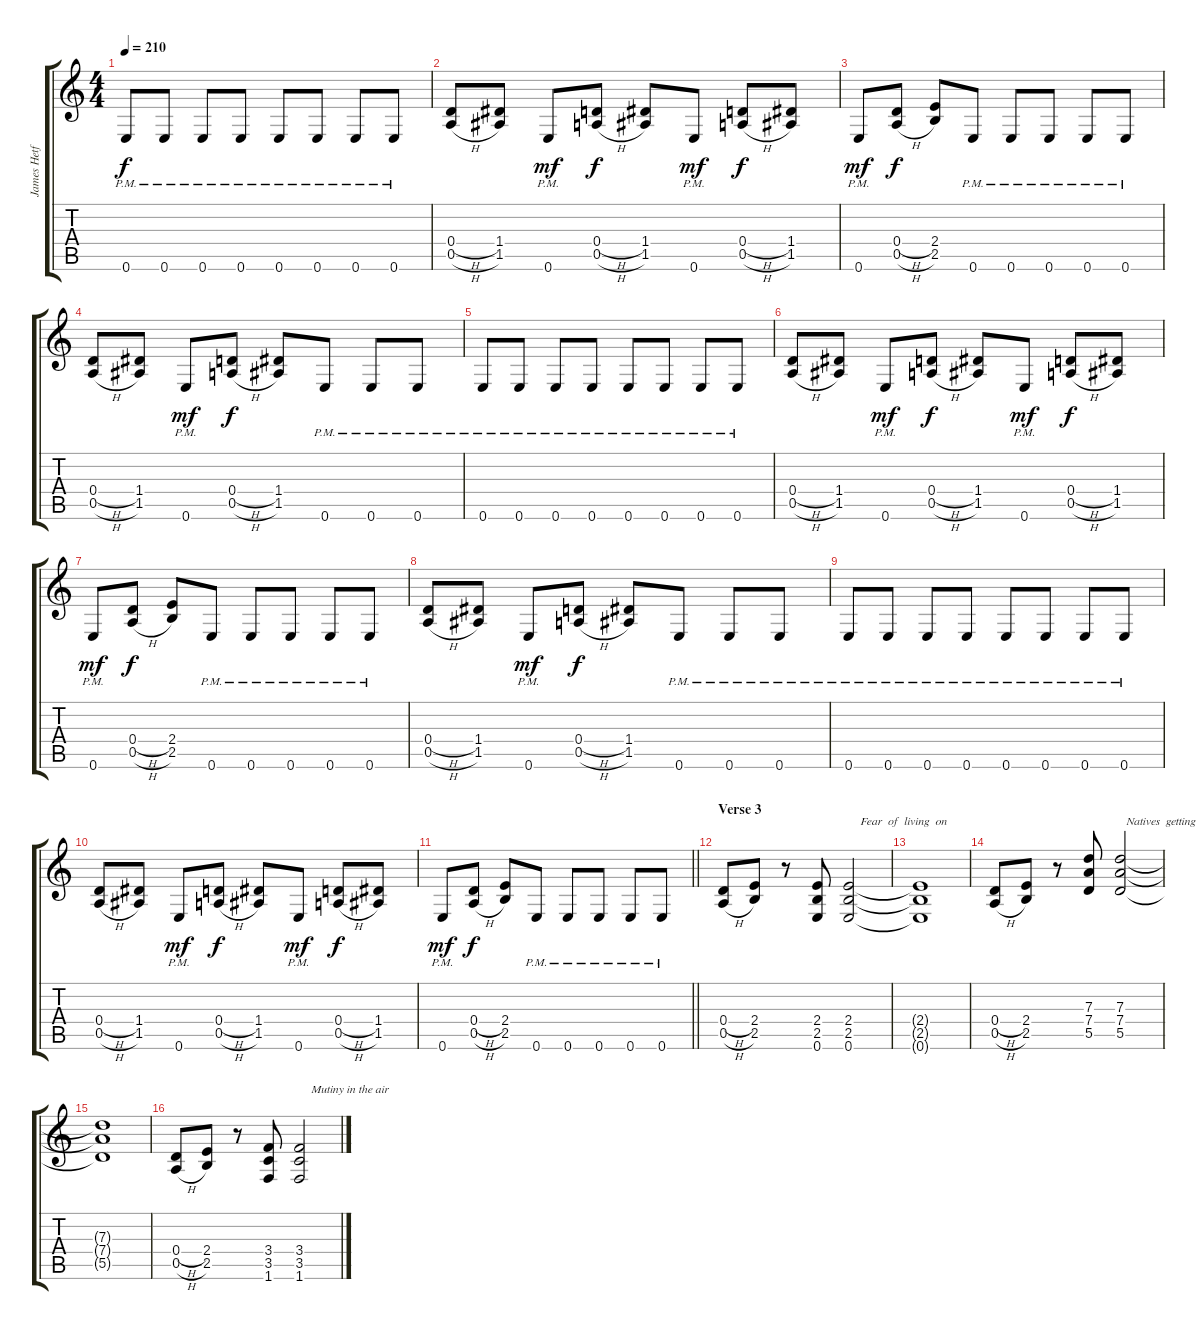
\track ("James Hetfield" "James Hetf") {instrument electricguitarclean}
\staff {score tabs}
\tuning (E4 B3 G3 D3 A2 E2) {hide}
\ts (4 4)
\tempo 210
\clef g2
\ks c
0.6{pm}.8{dy f} 0.6{pm}.8 0.6{pm}.8 0.6{pm}.8 0.6{pm}.8 0.6{pm}.8 0.6{pm}.8 0.6{pm}.8 |
(0.4{h} 0.5{h}).8 (1.4 1.5).8 0.6{pm}.8{dy mf} (0.4{h} 0.5{h}).8{dy f} (1.4 1.5).8 0.6{pm}.8{dy mf} (0.4{h} 0.5{h}).8{dy f} (1.4 1.5).8 |
0.6{pm}.8{dy mf} (0.4{h} 0.5{h}).8{dy f} (2.4 2.5).8 0.6{pm}.8 0.6{pm}.8 0.6{pm}.8 0.6{pm}.8 0.6{pm}.8 |
(0.4{h} 0.5{h}).8 (1.4 1.5).8 0.6{pm}.8{dy mf} (0.4{h} 0.5{h}).8{dy f} (1.4 1.5).8 0.6{pm}.8 0.6{pm}.8 0.6{pm}.8 |
0.6{pm}.8 0.6{pm}.8 0.6{pm}.8 0.6{pm}.8 0.6{pm}.8 0.6{pm}.8 0.6{pm}.8 0.6{pm}.8 |
(0.4{h} 0.5{h}).8 (1.4 1.5).8 0.6{pm}.8{dy mf} (0.4{h} 0.5{h}).8{dy f} (1.4 1.5).8 0.6{pm}.8{dy mf} (0.4{h} 0.5{h}).8{dy f} (1.4 1.5).8 |
0.6{pm}.8{dy mf} (0.4{h} 0.5{h}).8{dy f} (2.4 2.5).8 0.6{pm}.8 0.6{pm}.8 0.6{pm}.8 0.6{pm}.8 0.6{pm}.8 |
(0.4{h} 0.5{h}).8 (1.4 1.5).8 0.6{pm}.8{dy mf} (0.4{h} 0.5{h}).8{dy f} (1.4 1.5).8 0.6{pm}.8 0.6{pm}.8 0.6{pm}.8 |
0.6{pm}.8 0.6{pm}.8 0.6{pm}.8 0.6{pm}.8 0.6{pm}.8 0.6{pm}.8 0.6{pm}.8 0.6{pm}.8 |
(0.4{h} 0.5{h}).8 (1.4 1.5).8 0.6{pm}.8{dy mf} (0.4{h} 0.5{h}).8{dy f} (1.4 1.5).8 0.6{pm}.8{dy mf} (0.4{h} 0.5{h}).8{dy f} (1.4 1.5).8 |
\barLineRight lightlight
0.6{pm}.8{dy mf} (0.4{h} 0.5{h}).8{dy f} (2.4 2.5).8 0.6{pm}.8 0.6{pm}.8 0.6{pm}.8 0.6{pm}.8 0.6{pm}.8 |
\section ("" "Verse 3")
(0.4{h} 0.5{h}).8 (2.4 2.5).8 r.8 (2.4 2.5 0.6).8 (2.4 2.5 0.6).2{txt "    Fear  of  living  on"} |
(2.4{t} 2.5{t} 0.6{t}).1 |
(0.4{h} 0.5{h}).8 (2.4 2.5).8 r.8 (7.3 7.4 5.5).8 (7.3 7.4 5.5).2{txt "  Natives  getting  restless   now"} |
(7.3{t} 7.4{t} 5.5{t}).1 |
(0.4{h} 0.5{h}).8 (2.4 2.5).8 r.8 (3.4 3.5 1.6).8 (3.4 3.5 1.6).2{txt "    Mutiny in the air"}
